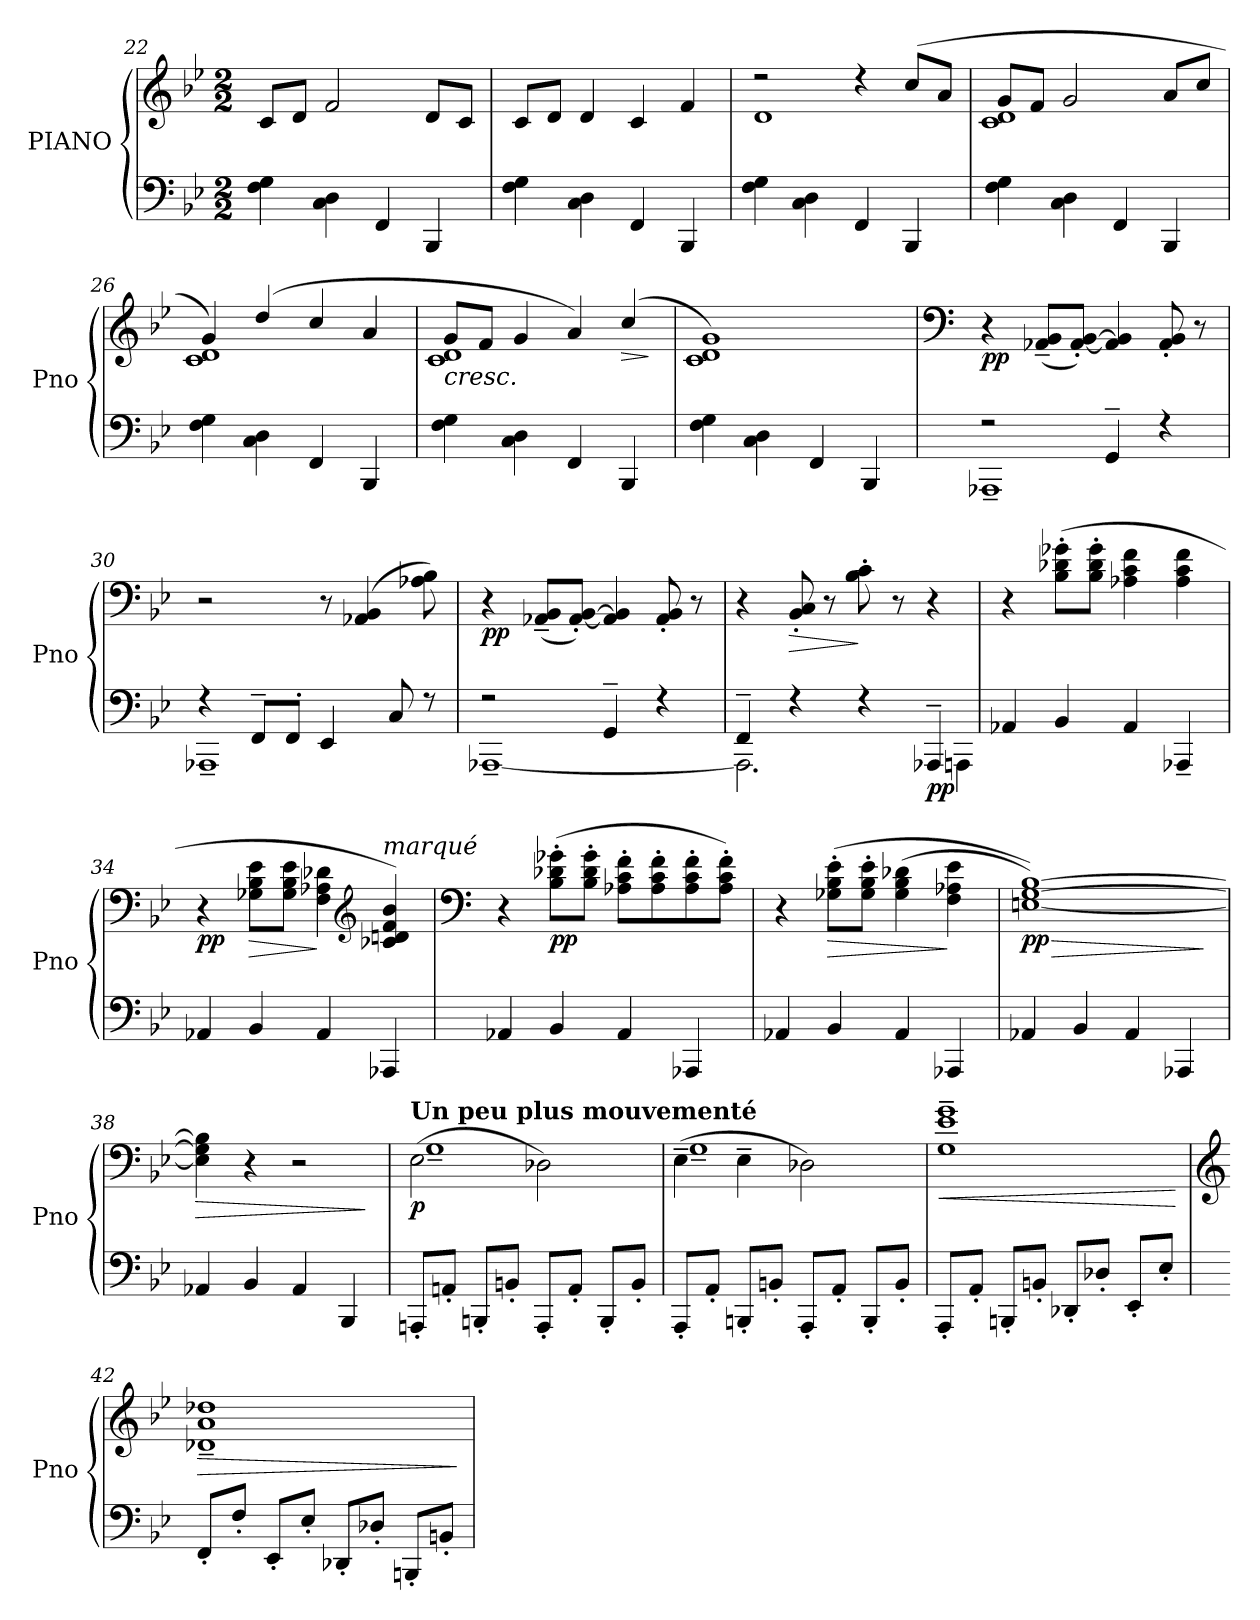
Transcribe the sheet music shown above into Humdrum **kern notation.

**kern	**kern	**dynam
*part1	*part1	*part1
*staff2	*staff1	*staff1/2
*I"PIANO	*	*
*I'Pno	*	*
*clefF4	*clefG2	*
*k[b-e-]	*k[b-e-]	*
*M2/2	*M2/2	*
=22	=22	=22
4F\ 4G\	8c/L	.
.	8d/J	.
4C\ 4D\	2f/	.
4FF/	.	.
4BBB-/	8d/L	.
.	8c/J	.
=23	=23	=23
4F\ 4G\	8c/L	.
.	8d/J	.
4C\ 4D\	4d/	.
4FF/	4c/	.
4BBB-/	4f/	.
!!LO:LB:g=z
=24	=24	=24
*	*^	*
4F\ 4G\	2r	1d	.
4C\ 4D\	.	.	.
4FF/	4r	.	.
4BBB-/	(>8cc/L	.	.
.	8a/J	.	.
=25	=25	=25	=25
4F\ 4G\	8g/L	1c 1d	.
.	8f/J	.	.
4C\ 4D\	2g/	.	.
4FF/	.	.	.
4BBB-/	8a/L	.	.
.	8cc/J	.	.
=26	=26	=26	=26
4F\ 4G\	4g/)	1c 1d	.
4C\ 4D\	(>4dd/	.	.
4FF/	4cc/	.	.
4BBB-/	4a/	.	.
=27	=27	=27	=27
!	!	!	!LO:HP:b
4F\ 4G\	8g/L	1c 1d	<
.	8f/J	.	.
4C\ 4D\	4g/	.	.
4FF/	4a/)	.	.
!	!	!	!LO:HP:b
4BBB-/	(>4cc/	.	>
*	*v	*v	*
.	.	[ ]
=28	=28	=28
*	*^	*
4F\ 4G\	1g)	1c 1d	.
4C\ 4D\	.	.	.
4FF/	.	.	.
4BBB-/	.	.	.
*	*v	*v	*
!!LO:LB:g=z
=29	=29	=29
*	*clefF4	*
*^	*	*
!	!	!	!LO:DY:b
2r	1AAA-X~	4r	pp
.	.	(<8AA-X/~ 8BB-/~L	.
.	.	[8AA-/' [8BB-/'J)	.
4GG~/	.	4AA-/] 4BB-/]	.
4r	.	8AA-/' 8BB-/'	.
.	.	8r	.
=30	=30	=30	=30
4r	1AAA-X~	2r	.
8FF~/L	.	.	.
8FF'/J	.	.	.
4EE-/	.	8r	.
.	.	(>4AA-X/ 4BB-/	.
8C/	.	.	.
8r	.	8A-X\ 8B-\)	.
=31	=31	=31	=31
!	!	!	!LO:DY:b
2r	[1AAA-X~	4r	pp
.	.	(<8AA-X/~ 8BB-/~L	.
.	.	[8AA-/' [8BB-/'J)	.
4GG~/	.	4AA-/] 4BB-/]	.
4r	.	8AA-/' 8BB-/'	.
.	.	8r	.
=32	=32	=32	=32
4FF~/	2.AAA-\]	4r	.
!	!	!	!LO:HP:b
4r	.	8BB-/' 8C/'	>
.	.	8r	.
4r	.	8B-\' 8c\'	]
.	.	8r	.
!	!	!	!LO:DY:b=2
4AAA-X~/	4AAAn\	4r	pp
*v	*v	*	*
!!LO:LB:g=z
=33	=33	=33
4AA-X/	4r	.
4BB-/	(>8B-\' 8d-X\' 8g-X\'L	.
.	8B-\' 8d-\' 8g-\'J	.
4AA-/	4A-X\ 4c\ 4f\	.
4AAA-X~/	4A-\ 4c\ 4f\	.
=34	=34	=34
!	!	!LO:DY:b
4AA-X/	4r	pp
!	!	!LO:HP:b
4BB-/	8G-X\ 8B-\ 8e-\L	>
.	8G-\ 8B-\ 8e-\J	.
4AA-/	4F\ 4A-X\ 4d-X\	]
*	*clefG2	*
!	!LO:TX:a:i:t=marqué	!
4AAA-X/	4c-X/ 4dn/ 4f/ 4b-/)	.
=35	=35	=35
*	*clefF4	*
4AA-X/	4r	.
!	!	!LO:DY:b
4BB-/	(>8B-\' 8d-X\' 8g-X\'L	pp
.	8B-\' 8d-\' 8g-\'J	.
4AA-/	8A-X\' 8c\' 8f\'L	.
.	8A-\' 8c\' 8f\'	.
4AAA-X/	8A-\' 8c\' 8f\'	.
.	8A-\' 8c\' 8f\'J)	.
=36	=36	=36
4AA-X/	4r	.
!	!	!LO:HP:b
4BB-/	(>8G-X\' 8B-\' 8e-\'L	>
.	8G-\' 8B-\' 8e-\'J	.
4AA-/	(<4G-\ 4B-\ 4d-X\	.
4AAA-X/	4F\ 4A-X\ 4e-\	]
!!LO:LB:g=z
=37	=37	=37
!	!	!LO:HP:b
!	!	!LO:DY:n=1:b
4AA-X/	[1En [1G [1B-))	> pp
4BB-/	.	.
4AA-/	.	.
4AAA-X/	.	.
.	.	]
=38	=38	=38
!	!	!LO:HP:b
4AA-X/	4E\] 4G\] 4B-\]	>
4BB-/	4r	.
4AA-/	2r	.
4BBB-/	.	.
.	.	]
=39	=39	=39
*	*^	*
!	!LO:TX:a:B:t=Un peu plus mouvementé	!	!
!	!	!	!LO:DY:b
8AAAn'/L	(<2E-\	1G~	p
8AAn'/J	.	.	.
8BBBn'/L	.	.	.
8BBn'/J	.	.	.
8AAA'/L	2D-X\)	.	.
8AA'/J	.	.	.
8BBB'/L	.	.	.
8BB'/J	.	.	.
=40	=40	=40	=40
8AAA'/L	(<4E-~\	1G~	.
8AA'/J	.	.	.
8BBBn'/L	4E-~\	.	.
8BBn'/J	.	.	.
8AAA'/L	2D-X\)	.	.
8AA'/J	.	.	.
8BBB'/L	.	.	.
8BB'/J	.	.	.
*	*v	*v	*
!!LO:PB:g=z
=41	=41	=41
!	!	!LO:HP:b
8AAA'/L	1G~ 1e-~ 1g~	<
8AA'/J	.	.
8BBBn'/L	.	.
8BBn'/J	.	.
8DD-X'/L	.	.
8D-X'/J	.	.
8EE-'/L	.	.
8E-'/J	.	.
.	.	[
=42	=42	=42
*	*clefG2	*
!	!	!LO:HP:b
8FF'/L	1d-X~ 1a~ 1dd-X~	>
8F'/J	.	.
8EE-'/L	.	.
8E-'/J	.	.
8DD-X'/L	.	.
8D-X'/J	.	.
8BBBn'/L	.	.
8BBn'/J	.	.
.	.	]
=	=	=
*-	*-	*-
